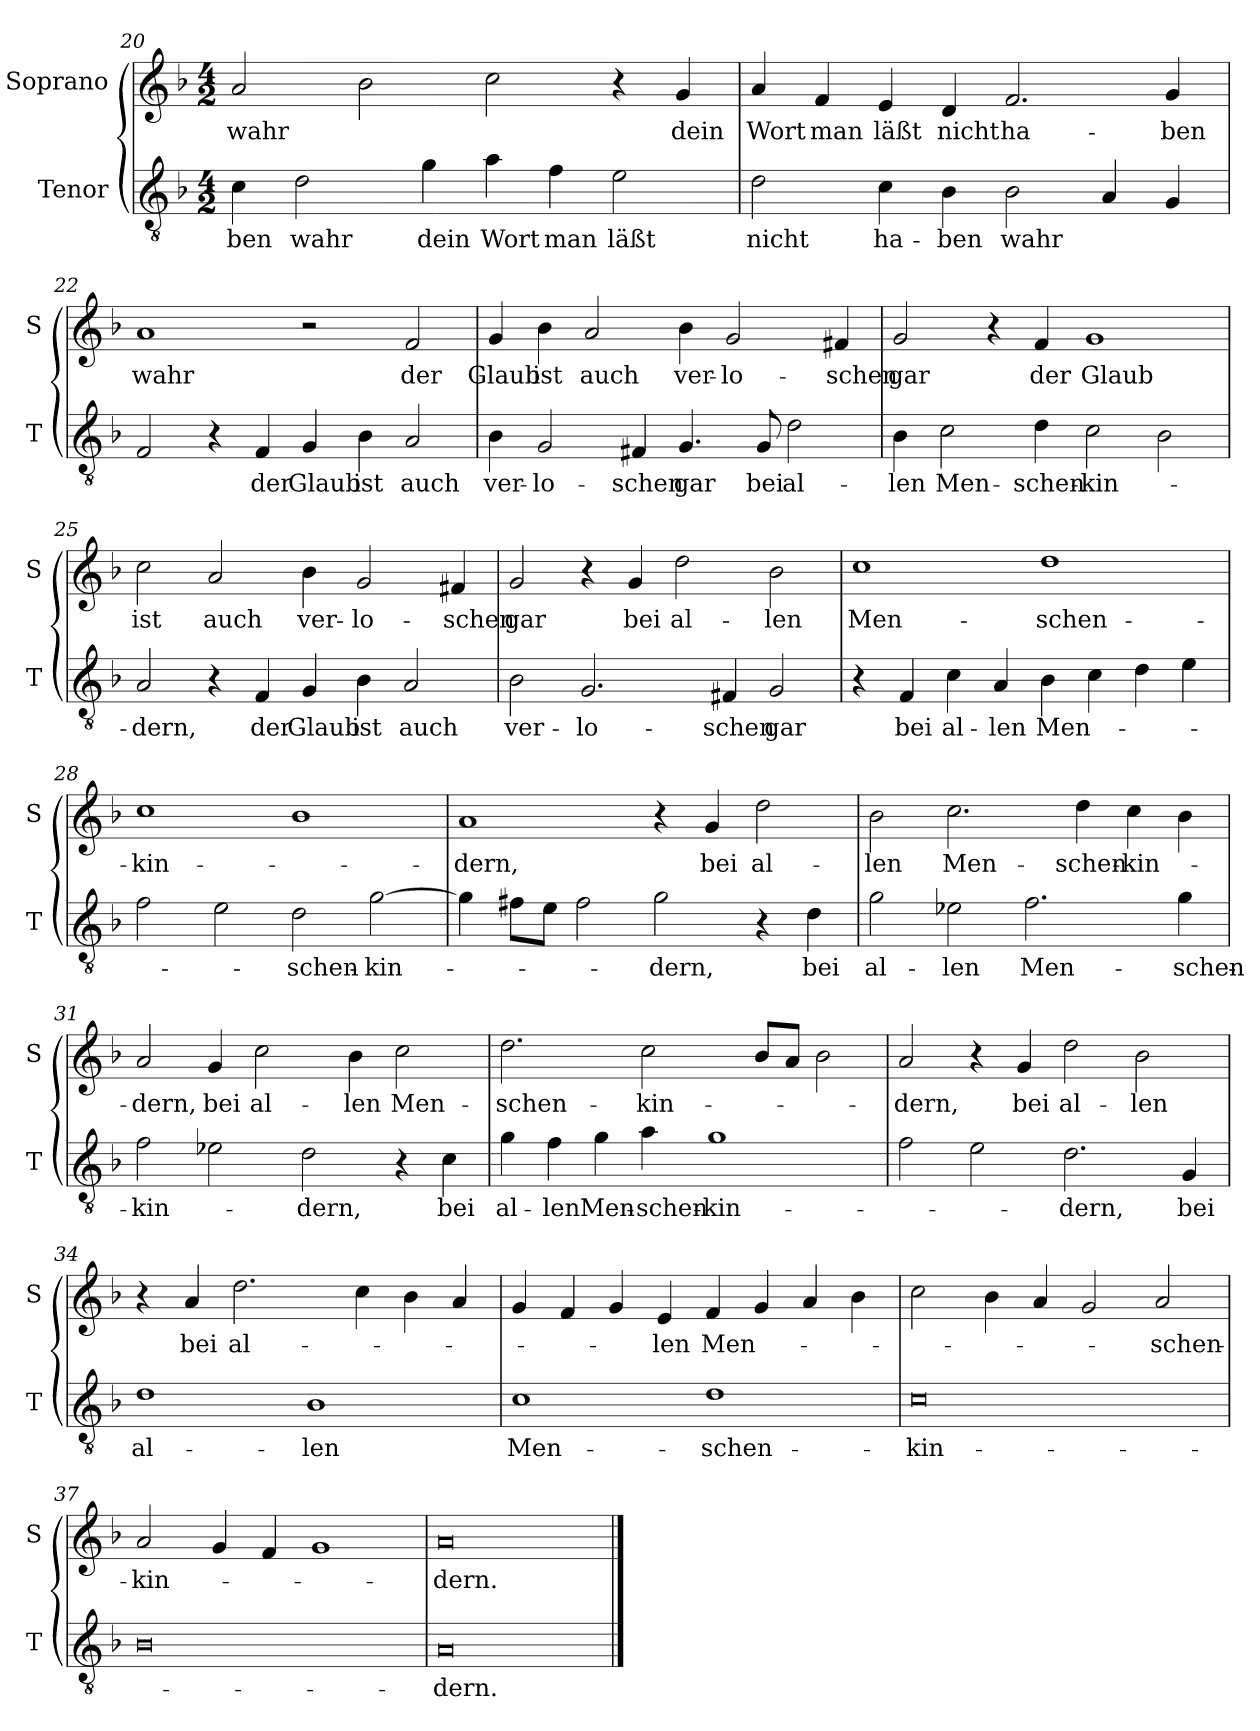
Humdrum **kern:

**kern	**text	**kern	**text
*part2	*part2	*part1	*part1
*staff2	*staff2	*staff1	*staff1
*I"Tenor	*	*I"Soprano	*
*I'T	*	*I'S	*
*clefGv2	*	*clefG2	*
*k[b-]	*	*k[b-]	*
*F:	*	*F:	*
*M4/2	*	*M4/2	*
=20	=20	=20	=20
!	!LO:LY:b	!	!LO:LY:b
4c\	-ben	2a/	wahr
!	!LO:LY:b	!	!
2d\	wahr	.	.
.	.	2b-\	.
!	!LO:LY:b	!	!
4g\	dein	.	.
!	!LO:LY:b	!	!
4a\	Wort	2cc\	.
!	!LO:LY:b	!	!
4f\	man	.	.
!	!LO:LY:b	!	!
2e\	läßt	4r	.
!	!	!	!LO:LY:b
.	.	4g/	dein
!!LO:LB:g=z
=21	=21	=21	=21
!	!LO:LY:b	!	!LO:LY:b
2d\	nicht	4a/	Wort
!	!	!	!LO:LY:b
.	.	4f/	man
!	!LO:LY:b	!	!LO:LY:b
4c\	ha-	4e/	läßt
!	!LO:LY:b	!	!LO:LY:b
4B-\	-ben	4d/	nicht
!	!LO:LY:b	!	!LO:LY:b
2B-\	wahr	2.f/	ha-
4A/	.	.	.
!	!	!	!LO:LY:b
4G/	.	4g/	-ben
=22	=22	=22	=22
!	!	!	!LO:LY:b
2F/	.	1a	wahr
4r	.	.	.
!	!LO:LY:b	!	!
4F/	der	.	.
!	!LO:LY:b	!	!
4G/	Glaub	2r	.
!	!LO:LY:b	!	!
4B-\	ist	.	.
!	!LO:LY:b	!	!LO:LY:b
2A/	auch	2f/	der
=23	=23	=23	=23
!	!LO:LY:b	!	!LO:LY:b
4B-\	ver-	4g/	Glaub
!	!LO:LY:b	!	!LO:LY:b
2G/	-lo-	4b-\	ist
!	!	!	!LO:LY:b
.	.	2a/	auch
!	!LO:LY:b	!	!
4F#X/	-schen	.	.
!	!LO:LY:b	!	!LO:LY:b
4.G/	gar	4b-\	ver-
!	!	!	!LO:LY:b
.	.	2g/	-lo-
!	!LO:LY:b	!	!
8G/	bei	.	.
!	!LO:LY:b	!	!
2d\	al-	.	.
!	!	!	!LO:LY:b
.	.	4f#X/	-schen
=24	=24	=24	=24
!	!LO:LY:b	!	!LO:LY:b
4B-\	-len	2g/	gar
!	!LO:LY:b	!	!
2c\	Men-	.	.
.	.	4r	.
!	!LO:LY:b	!	!LO:LY:b
4d\	-schen-	4f/	der
!	!LO:LY:b	!	!LO:LY:b
2c\	-kin-	1g	Glaub
2B-\	.	.	.
!!LO:LB:g=z
=25	=25	=25	=25
!	!LO:LY:b	!	!LO:LY:b
2A/	-dern,	2cc\	ist
!	!	!	!LO:LY:b
4r	.	2a/	auch
!	!LO:LY:b	!	!
4F/	der	.	.
!	!LO:LY:b	!	!LO:LY:b
4G/	Glaub	4b-\	ver-
!	!LO:LY:b	!	!LO:LY:b
4B-\	ist	2g/	-lo-
!	!LO:LY:b	!	!
2A/	auch	.	.
!	!	!	!LO:LY:b
.	.	4f#X/	-schen
=26	=26	=26	=26
!	!LO:LY:b	!	!LO:LY:b
2B-\	ver-	2g/	gar
!	!LO:LY:b	!	!
2.G/	-lo-	4r	.
!	!	!	!LO:LY:b
.	.	4g/	bei
!	!	!	!LO:LY:b
.	.	2dd\	al-
!	!LO:LY:b	!	!
4F#X/	-schen	.	.
!	!LO:LY:b	!	!LO:LY:b
2G/	gar	2b-\	-len
=27	=27	=27	=27
!	!	!	!LO:LY:b
4r	.	1cc	Men-
!	!LO:LY:b	!	!
4F/	bei	.	.
!	!LO:LY:b	!	!
4c\	al-	.	.
!	!LO:LY:b	!	!
4A/	-len	.	.
!	!LO:LY:b	!	!LO:LY:b
4B-\	Men-	1dd	-schen-
4c\	.	.	.
4d\	.	.	.
4e\	.	.	.
=28	=28	=28	=28
!	!	!	!LO:LY:b
2f\	.	1cc	-kin-
2e\	.	.	.
!	!LO:LY:b	!	!
2d\	-schen-	1b-	.
!	!LO:LY:b	!	!
[2g\	-kin-	.	.
!!LO:LB:g=z
=29	=29	=29	=29
!	!	!	!LO:LY:b
4g\]	.	1a	-dern,
8f#X\L	.	.	.
8e\J	.	.	.
2f#\	.	.	.
!	!LO:LY:b	!	!
2g\	-dern,	4r	.
!	!	!	!LO:LY:b
.	.	4g/	bei
!	!	!	!LO:LY:b
4r	.	2dd\	al-
!	!LO:LY:b	!	!
4d\	bei	.	.
=30	=30	=30	=30
!	!LO:LY:b	!	!LO:LY:b
2g\	al-	2b-\	-len
!	!LO:LY:b	!	!LO:LY:b
2e-X\	-len	2.cc\	Men-
!	!LO:LY:b	!	!
2.f\	Men-	.	.
!	!	!	!LO:LY:b
.	.	4dd\	-schen-
!	!	!	!LO:LY:b
.	.	4cc\	-kin-
!	!LO:LY:b	!	!
4g\	-schen-	4b-\	.
=31	=31	=31	=31
!	!LO:LY:b	!	!LO:LY:b
2f\	-kin-	2a/	-dern,
!	!	!	!LO:LY:b
2e-X\	.	4g/	bei
!	!	!	!LO:LY:b
.	.	2cc\	al-
!	!LO:LY:b	!	!
2d\	-dern,	.	.
!	!	!	!LO:LY:b
.	.	4b-\	-len
!	!	!	!LO:LY:b
4r	.	2cc\	Men-
!	!LO:LY:b	!	!
4c\	bei	.	.
=32	=32	=32	=32
!	!LO:LY:b	!	!LO:LY:b
4g\	al-	2.dd\	-schen-
!	!LO:LY:b	!	!
4f\	-len	.	.
!	!LO:LY:b	!	!
4g\	Men-	.	.
!	!LO:LY:b	!	!LO:LY:b
4a\	-schen-	2cc\	-kin-
!	!LO:LY:b	!	!
1g	-kin-	.	.
.	.	8b-/L	.
.	.	8a/J	.
.	.	2b-\	.
=33	=33	=33	=33
!	!	!	!LO:LY:b
2f\	.	2a/	-dern,
2e\	.	4r	.
!	!	!	!LO:LY:b
.	.	4g/	bei
!	!LO:LY:b	!	!LO:LY:b
2.d\	-dern,	2dd\	al-
!	!	!	!LO:LY:b
.	.	2b-\	-len
!	!LO:LY:b	!	!
4G/	bei	.	.
!!LO:LB:g=z
=34	=34	=34	=34
!	!LO:LY:b	!	!
1d	al-	4r	.
!	!	!	!LO:LY:b
.	.	4a/	bei
!	!	!	!LO:LY:b
.	.	2.dd\	al-
!	!LO:LY:b	!	!
1B-	-len	.	.
.	.	4cc\	.
.	.	4b-\	.
.	.	4a/	.
=35	=35	=35	=35
!	!LO:LY:b	!	!
1c	Men-	4g/	.
.	.	4f/	.
.	.	4g/	.
!	!	!	!LO:LY:b
.	.	4e/	-len
!	!LO:LY:b	!	!LO:LY:b
1d	-schen-	4f/	Men-
.	.	4g/	.
.	.	4a/	.
.	.	4b-\	.
=36	=36	=36	=36
!	!LO:LY:b	!	!
0c	-kin-	2cc\	.
.	.	4b-\	.
.	.	4a/	.
.	.	2g/	.
!	!	!	!LO:LY:b
.	.	2a/	-schen-
=37	=37	=37	=37
!	!	!	!LO:LY:b
0B-	.	2a/	-kin-
.	.	4g/	.
.	.	4f/	.
.	.	1g	.
=38	=38	=38	=38
!	!LO:LY:b	!	!LO:LY:b
0A	-dern.	0a	-dern.
==	==	==	==
*-	*-	*-	*-
